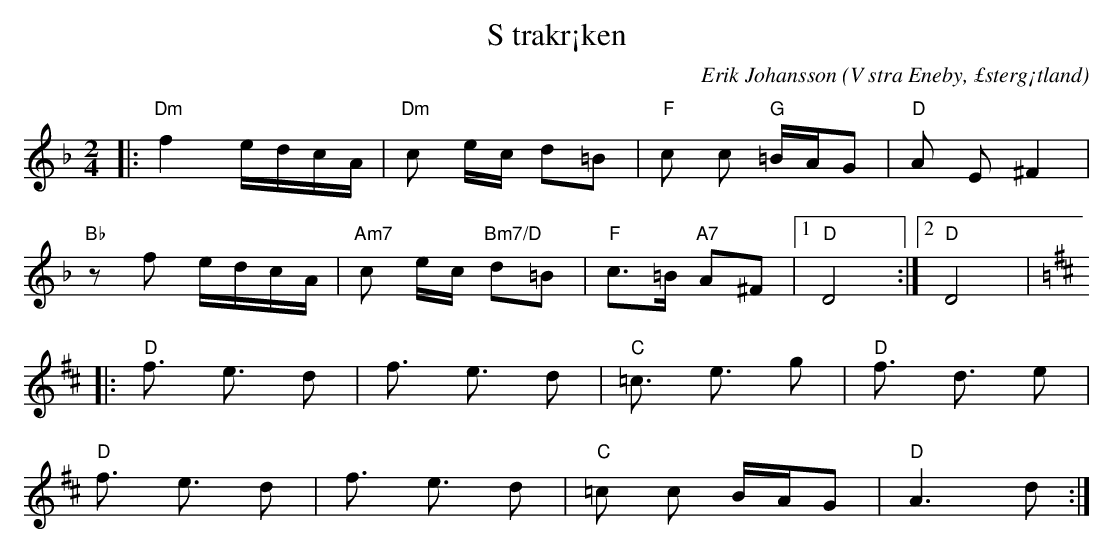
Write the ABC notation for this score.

X:1
T:S trakr¡ken
C:Erik Johansson
O:V stra Eneby, £sterg¡tland
Q:90
M:2/4
L:1/8
K:Dm
|:"Dm"f2 e/d/c/A/ |"Dm"c e/c/ d=B| "F" c c "G" =B/A/G | "D" A E ^F2 |
"Bb" zf e/d/c/A/ |"Am7"c e/c/ "Bm7/D"d=B| "F" c>=B  "A7" A^F |1 "D" D4 :|2 "D" D4 |
K:D
|:"D" f3/2 e3/2 d |f3/2 e3/2 d| "C" =c3/2 e3/2 g| "D" f3/2 d3/2 e |
"D" f3/2 e3/2 d |f3/2 e3/2 d| "C"=c c  B/A/G  | "D" A3  d:|
